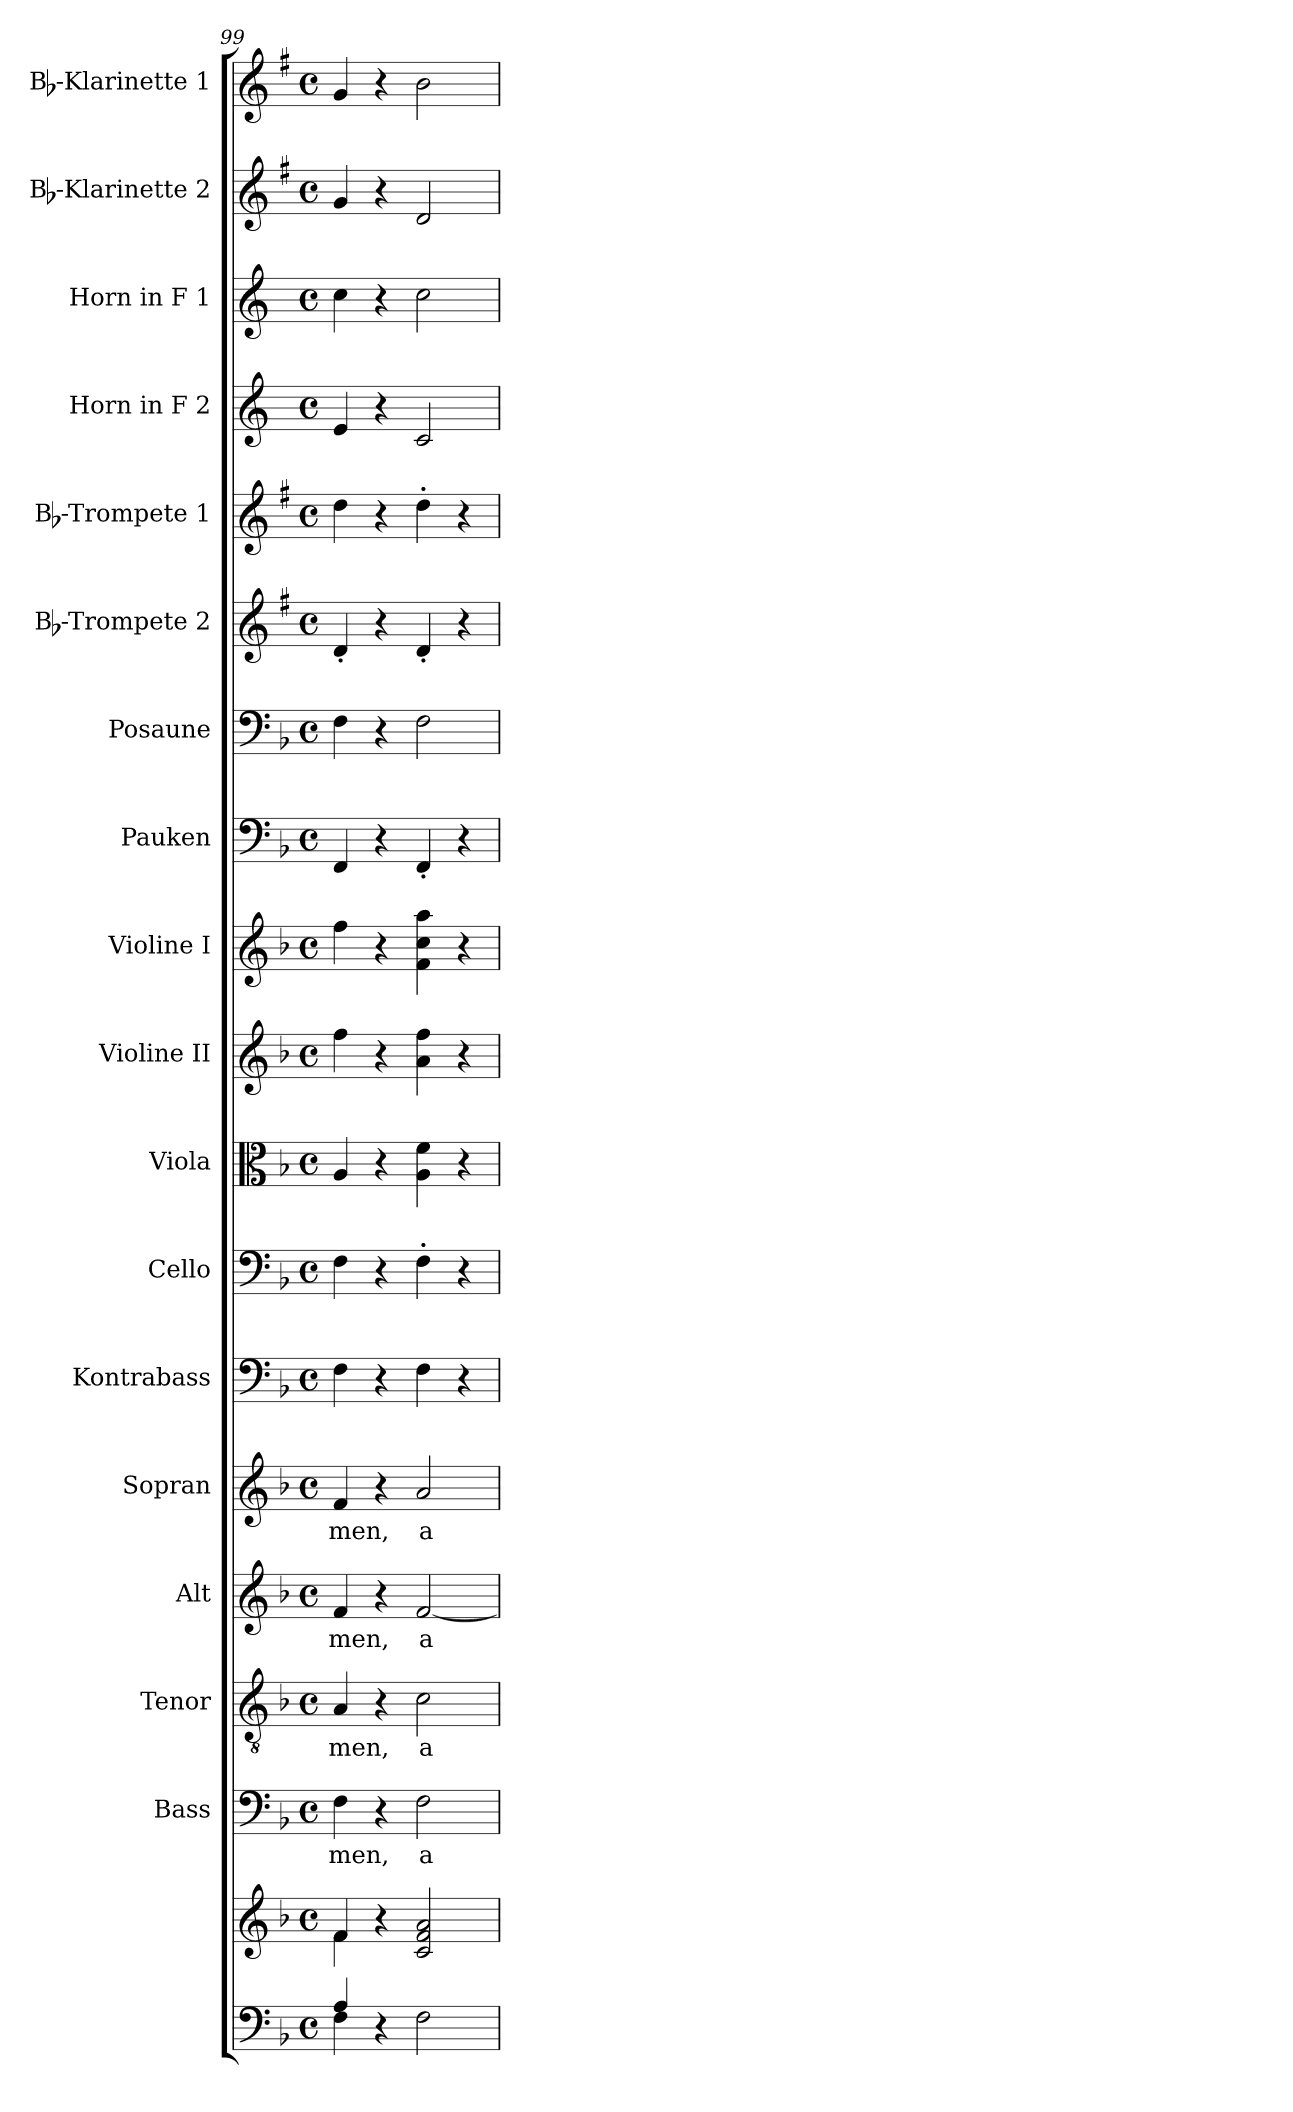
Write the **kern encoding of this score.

**kern	**kern	**kern	**text	**kern	**text	**kern	**text	**kern	**text	**kern	**kern	**kern	**kern	**kern	**kern	**kern	**kern	**kern	**kern	**kern	**kern	**kern
*part18	*part18	*part17	*part17	*part16	*part16	*part15	*part15	*part14	*part14	*part13	*part12	*part11	*part10	*part9	*part8	*part7	*part6	*part5	*part4	*part3	*part2	*part1
*staff19	*staff18	*staff17	*staff17	*staff16	*staff16	*staff15	*staff15	*staff14	*staff14	*staff13	*staff12	*staff11	*staff10	*staff9	*staff8	*staff7	*staff6	*staff5	*staff4	*staff3	*staff2	*staff1
*	*	*I"Bass	*	*I"Tenor	*	*I"Alt	*	*I"Sopran	*	*I"Kontrabass	*I"Cello	*I"Viola	*I"Violine II	*I"Violine I	*I"Pauken	*I"Posaune	*I"Bb-Trompete 2	*I"Bb-Trompete 1	*I"Horn in F 2	*I"Horn in F 1	*I"Bb-Klarinette 2	*I"Bb-Klarinette 1
*	*	*I'B.	*	*I'T.	*	*I'A.	*	*I'S.	*	*I'Kb.	*	*I'Vla.	*I'Vl. II	*I'Vl. I	*I'Pk.	*I'Pos.	*I'Bb Trp. 2	*I'Bb Trp. 1	*	*	*I'Bb Kl. 2	*I'Bb Kl. 1
*clefF4	*clefG2	*clefF4	*	*clefGv2	*	*clefG2	*	*clefG2	*	*clefF4	*clefF4	*clefC3	*clefG2	*clefG2	*clefF4	*clefF4	*clefG2	*clefG2	*clefG2	*clefG2	*clefG2	*clefG2
*	*	*	*	*	*	*	*	*	*	*ITrd7c12	*	*	*	*	*	*	*ITrd1c2	*ITrd1c2	*ITrd4c7	*ITrd4c7	*ITrd1c2	*ITrd1c2
*k[b-]	*k[b-]	*k[b-]	*	*k[b-]	*	*k[b-]	*	*k[b-]	*	*k[b-]	*k[b-]	*k[b-]	*k[b-]	*k[b-]	*k[b-]	*k[b-]	*k[b-]	*k[b-]	*k[b-]	*k[b-]	*k[b-]	*k[b-]
*F:	*F:	*F:	*	*F:	*	*F:	*	*F:	*	*F:	*F:	*F:	*F:	*F:	*F:	*F:	*F:	*F:	*F:	*F:	*F:	*F:
*M4/4	*M4/4	*M4/4	*	*M4/4	*	*M4/4	*	*M4/4	*	*M4/4	*M4/4	*M4/4	*M4/4	*M4/4	*M4/4	*M4/4	*M4/4	*M4/4	*M4/4	*M4/4	*M4/4	*M4/4
*met(c)	*met(c)	*met(c)	*	*met(c)	*	*met(c)	*	*met(c)	*	*met(c)	*met(c)	*met(c)	*met(c)	*met(c)	*met(c)	*met(c)	*met(c)	*met(c)	*met(c)	*met(c)	*met(c)	*met(c)
=99	=99	=99	=99	=99	=99	=99	=99	=99	=99	=99	=99	=99	=99	=99	=99	=99	=99	=99	=99	=99	=99	=99
*^	*^	*	*	*	*	*	*	*	*	*	*	*	*	*	*	*	*	*	*	*	*	*
!	!	!	!	!	!LO:LY:b	!	!LO:LY:b	!	!LO:LY:b	!	!LO:LY:b	!	!	!	!	!	!	!	!	!	!	!	!	!
4A/	4F\	4f/	4f\	4F\	-men,	4A/	-men,	4f/	-men,	4f/	-men,	4FF\	4F\	4A/	4ff\	4ff\	4FF/	4F\	4c'</	4cc\	4A/	4f\	4f/	4f/
4r	2.ryy	4r	2.ryy	4r	.	4r	.	4r	.	4r	.	4r	4r	4r	4r	4r	4r	4r	4r	4r	4r	4r	4r	4r
!	!	!	!	!	!LO:LY:b	!	!LO:LY:b	!	!LO:LY:b	!	!LO:LY:b	!	!	!	!	!	!	!	!	!	!	!	!	!
2F\	.	2c/ 2f/ 2a/	.	2F\	a-	2c\	a-	[2f/	a-	2a/	a-	4FF\	4F'>\	4A\ 4f\	4a\ 4ff\	4f\ 4cc\ 4aa\	4FF'</	2F\	4c'</	4cc'>\	2F/	2f\	2c/	2a\
.	.	.	.	.	.	.	.	.	.	.	.	4r	4r	4r	4r	4r	4r	.	4r	4r	.	.	.	.
*v	*v	*	*	*	*	*	*	*	*	*	*	*	*	*	*	*	*	*	*	*	*	*	*	*
*	*v	*v	*	*	*	*	*	*	*	*	*	*	*	*	*	*	*	*	*	*	*	*	*
=	=	=	=	=	=	=	=	=	=	=	=	=	=	=	=	=	=	=	=	=	=	=
*-	*-	*-	*-	*-	*-	*-	*-	*-	*-	*-	*-	*-	*-	*-	*-	*-	*-	*-	*-	*-	*-	*-
